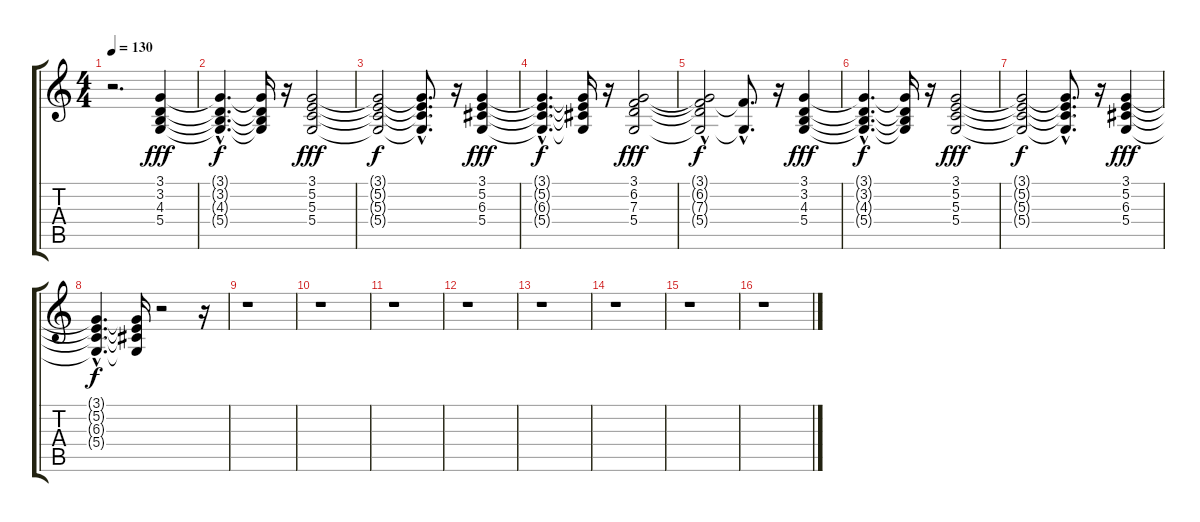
\track "" {instrument trombone}
\staff {score tabs}
\tuning (E4 B3 G3 D3 A2 E2) {hide}
\ts (4 4)
\tempo 130
\clef g2
\ks c
r.2{d dy f} (3.1 3.2 4.3 5.4).4{dy fff} |
(3.1{hac t} 3.2{hac t} 4.3{hac t} 5.4{hac t}).4{d dy f} (3.1{t} 3.2{t} 4.3{t} 5.4{t}).16 r.16 (3.1 5.2 5.3 5.4).2{dy fff} |
(3.1{t} 5.2{t} 5.3{t} 5.4{t}).2{dy f} (3.1{t} 5.2{hac t} 5.3{t} 5.4{t}).8{d} r.16 (3.1 5.2 6.3 5.4).4{dy fff} |
(3.1{hac t} 5.2{hac t} 6.3{hac t} 5.4{hac t}).4{d dy f} (3.1{t} 5.2{t} 6.3{t} 5.4{t}).16 r.16 (3.1 6.2 7.3 5.4).2{dy fff} |
(3.1{hac t} 6.2{t} 7.3{hac t} 5.4{t}).2{dy f} (6.2{hac t} 5.4{t}).8{d} r.16 (3.1 3.2 4.3 5.4).4{dy fff} |
(3.1{hac t} 3.2{hac t} 4.3{hac t} 5.4{hac t}).4{d dy f} (3.1{t} 3.2{t} 4.3{t} 5.4{t}).16 r.16 (3.1 5.2 5.3 5.4).2{dy fff} |
(3.1{t} 5.2{t} 5.3{t} 5.4{t}).2{dy f} (3.1{t} 5.2{hac t} 5.3{t} 5.4{t}).8{d} r.16 (3.1 5.2 6.3 5.4).4{dy fff} |
(3.1{hac t} 5.2{hac t} 6.3{hac t} 5.4{hac t}).4{d dy f} (3.1{t} 5.2{t} 6.3{t} 5.4{t}).16 r.2 r.16 |
r.1 |
r.1 |
r.1 |
r.1 |
r.1 |
r.1 |
r.1 |
r.1
